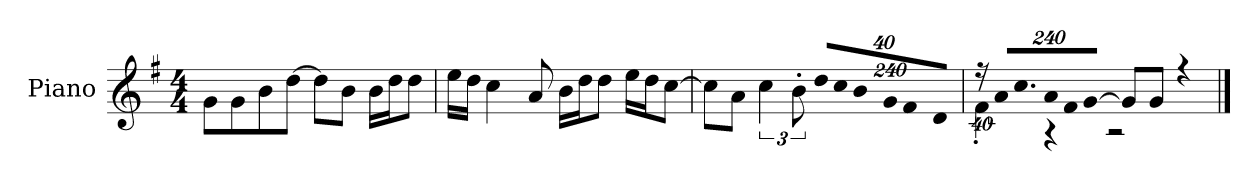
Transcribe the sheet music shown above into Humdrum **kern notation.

**kern
*part1
*staff1
*I"Piano
*I'P-no
*clefG2
*k[f#]
*M4/4
*MM90
=1
8g\L
8g\
8b\
[8dd\J
8dd\L]
8b\J
16b\LL
16dd\J
8dd\J
=2
16ee\LL
16dd\JJ
4cc\
8a/
16b\LL
16dd\J
8dd\J
16ee\LL
16dd\J
[8cc\J
=3
8cc\L]
8a\J
6cc\
12b'\
*Xbrackettup
!LO:N:vis=32
640%23dd/KLL
!LO:N:vis=16
1920%137cc/
!LO:N:vis=32
640%23b/K
!LO:N:vis=16
1920%137g/J
!LO:N:vis=8
960%137f#/
!LO:N:vis=8
960%137d/J
=4
*brackettup
!LO:N:vis=32
*^
640%23r	4f#'\
!LO:N:vis=16	!
1920%137a/LL	.
!LO:N:vis=16.	!
960%103cc/	.
!LO:N:vis=16	!
1920%137a/	.
.	4r
!LO:N:vis=16	!
1920%137f#/J	.
!LO:N:vis=8	!
[960%137g/J	.
8g/L]	2r
8g/J	.
4r	.
*v	*v
==
*-
